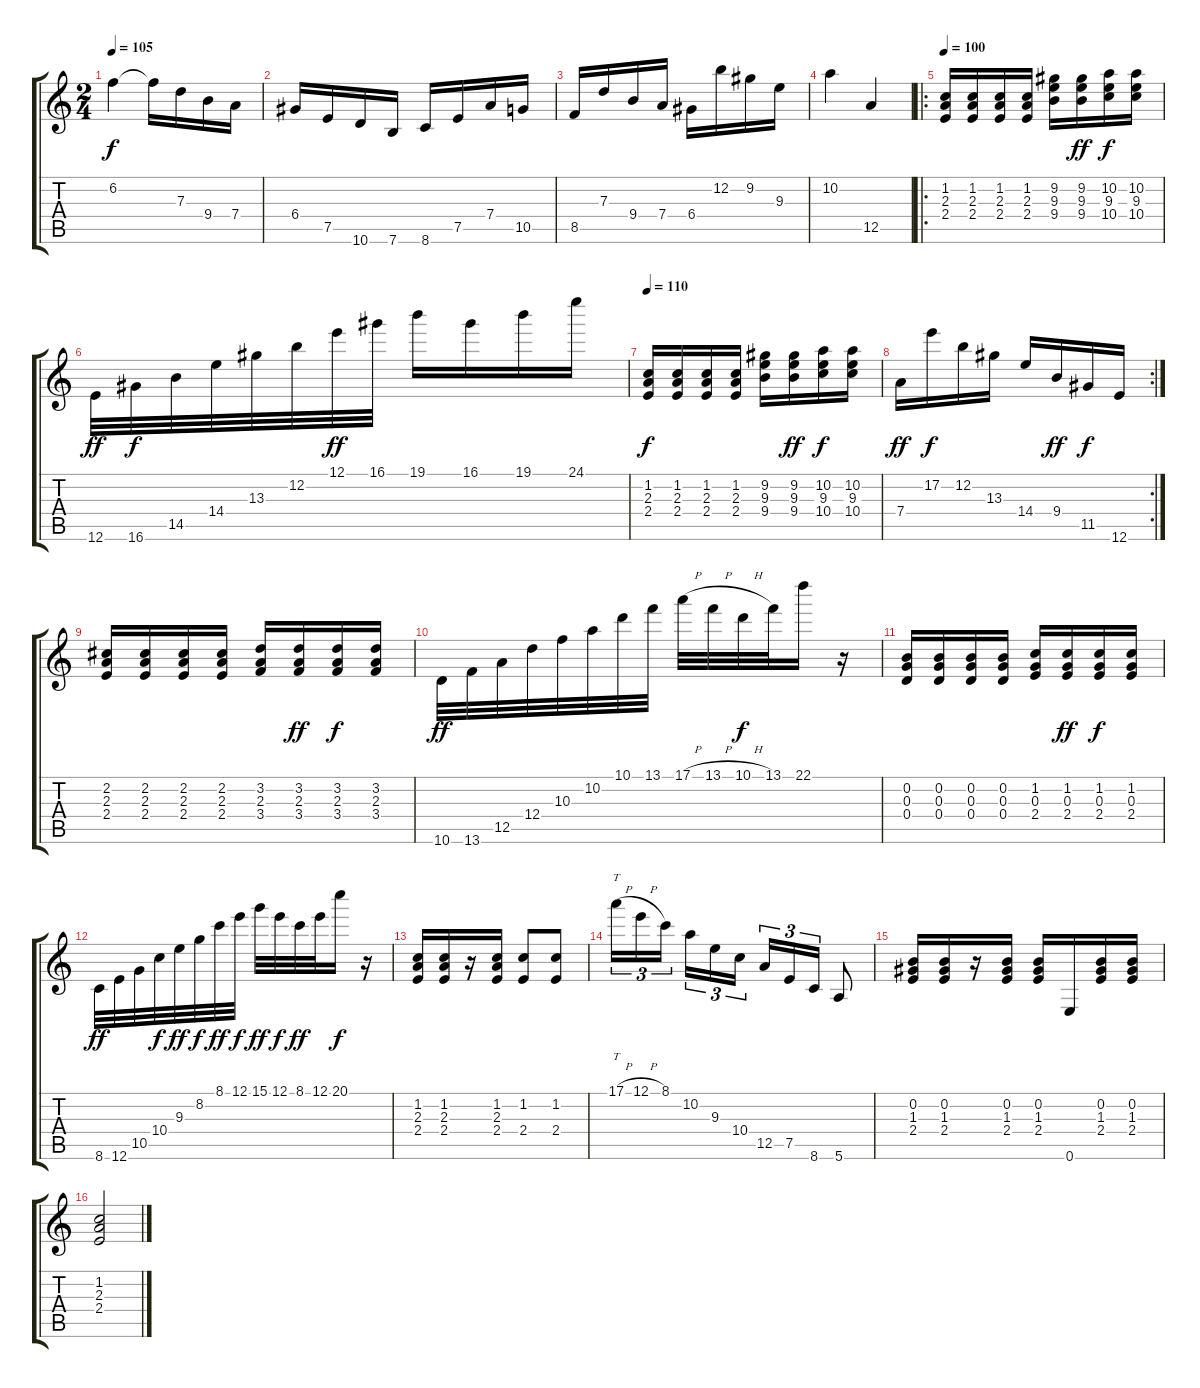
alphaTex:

\track "" {instrument overdrivenguitar}
\staff {score tabs}
\tuning (E4 B3 G3 D3 A2 E2) {hide}
\ts (2 4)
\tempo 105
\clef g2
\ks c
6.2.4{dy f} 6.2{t}.16 7.3.16 9.4.16 7.4.16 |
6.4.16 7.5.16 10.6.16 7.6.16 8.6.16 7.5.16 7.4.16 10.5.16 |
8.5.16 7.3.16 9.4.16 7.4.16 6.4.16 12.2.16 9.2.16 9.3.16 |
10.2.4 12.5.4 |
\ro
\tempo 100
(1.2 2.3 2.4).16 (1.2 2.3 2.4).16 (1.2 2.3 2.4).16 (1.2 2.3 2.4).16 (9.2 9.3 9.4).16 (9.2 9.3 9.4).16{dy ff} (10.2 9.3 10.4).16{dy f} (10.2 9.3 10.4).16 |
12.6.32{dy ff} 16.6.32{dy f} 14.5.32 14.4.32 13.3.32 12.2.32 12.1.32{dy ff} 16.1.32 19.1.16 16.1.16 19.1.16 24.1.16 |
\tempo 110
(1.2 2.3 2.4).16{dy f} (1.2 2.3 2.4).16 (1.2 2.3 2.4).16 (1.2 2.3 2.4).16 (9.2 9.3 9.4).16 (9.2 9.3 9.4).16{dy ff} (10.2 9.3 10.4).16{dy f} (10.2 9.3 10.4).16 |
\rc 2
7.4.16{dy ff} 17.2.16{dy f} 12.2.16 13.3.16 14.4.16 9.4.16{dy ff} 11.5.16{dy f} 12.6.16 |
(2.2 2.3 2.4).16 (2.2 2.3 2.4).16 (2.2 2.3 2.4).16 (2.2 2.3 2.4).16 (3.2 2.3 3.4).16 (3.2 2.3 3.4).16{dy ff} (3.2 2.3 3.4).16{dy f} (3.2 2.3 3.4).16 |
10.6.32{dy ff} 13.6.32 12.5.32 12.4.32 10.3.32 10.2.32 10.1.32 13.1.32 17.1{h}.32 13.1{h}.32 10.1{h}.32{dy f} 13.1.32 22.1.16 r.16 |
(0.2 0.3 0.4).16 (0.2 0.3 0.4).16 (0.2 0.3 0.4).16 (0.2 0.3 0.4).16 (1.2 0.3 2.4).16 (1.2 0.3 2.4).16{dy ff} (1.2 0.3 2.4).16{dy f} (1.2 0.3 2.4).16 |
8.6.32{dy ff} 12.6.32 10.5.32 10.4.32{dy f} 9.3.32{dy ff} 8.2.32{dy f} 8.1.32{dy ff} 12.1.32{dy f} 15.1.32{dy ff} 12.1.32{dy f} 8.1.32{dy ff} 12.1.32 20.1.16{dy f} r.16 |
(1.2 2.3 2.4).16 (1.2 2.3 2.4).16 r.16 (1.2 2.3 2.4).16 (1.2 2.4).8 (1.2 2.4).8 |
17.1{h}.16{tt tu (3 2)} 12.1{h}.16{tu (3 2)} 8.1.16{tu (3 2) beam splitsecondary} 10.2.16{tu (3 2)} 9.3.16{tu (3 2)} 10.4.16{tu (3 2)} 12.5.16{tu (3 2)} 7.5.16{tu (3 2)} 8.6.16{tu (3 2)} 5.6.8 |
(0.2 1.3 2.4).16 (0.2 1.3 2.4).16 r.16 (0.2 1.3 2.4).16 (0.2 1.3 2.4).16 0.6.16 (0.2 1.3 2.4).16 (0.2 1.3 2.4).16 |
(1.2 2.3 2.4).2
